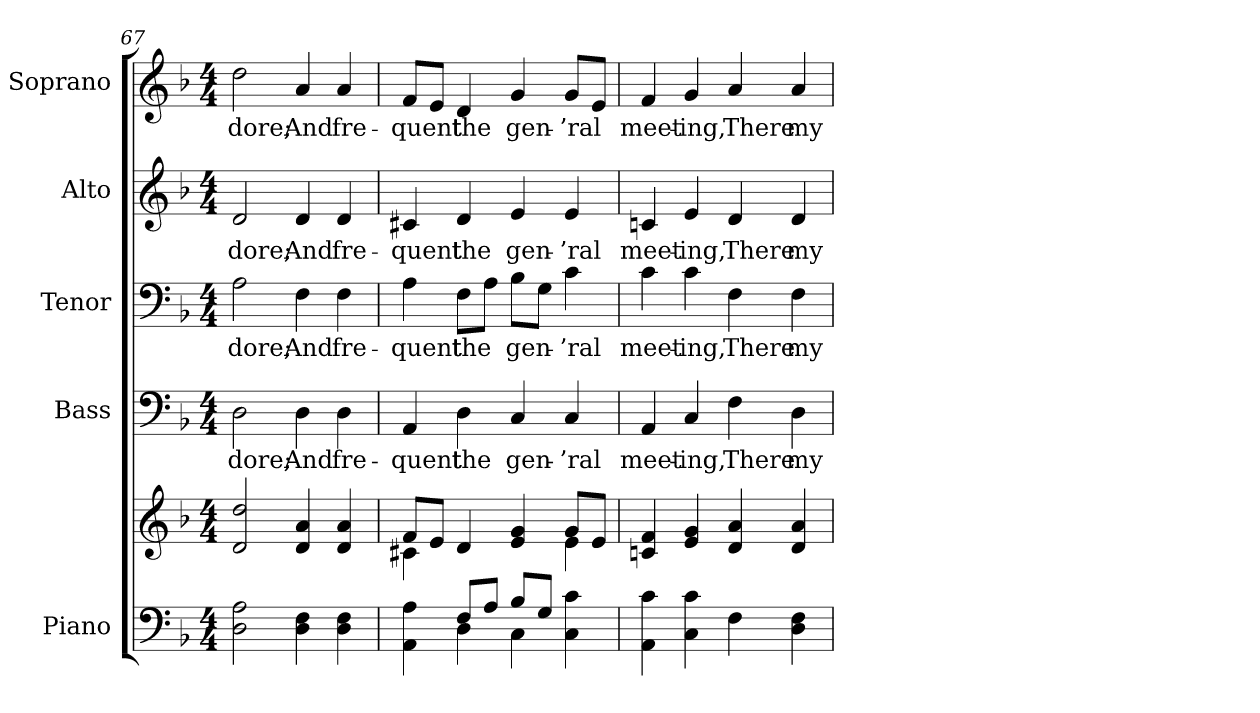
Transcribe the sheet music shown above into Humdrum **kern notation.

**kern	**kern	**kern	**text	**kern	**text	**kern	**text	**kern	**text
*part5	*part5	*part4	*part4	*part3	*part3	*part2	*part2	*part1	*part1
*staff6	*staff5	*staff4	*staff4	*staff3	*staff3	*staff2	*staff2	*staff1	*staff1
*I"Piano	*	*I"Bass	*	*I"Tenor	*	*I"Alto	*	*I"Soprano	*
*I'Pno.	*	*I'B.	*	*I'T.	*	*I'A.	*	*I'S.	*
*clefF4	*clefG2	*clefF4	*	*clefF4	*	*clefG2	*	*clefG2	*
*k[b-]	*k[b-]	*k[b-]	*	*k[b-]	*	*k[b-]	*	*k[b-]	*
*F:	*F:	*F:	*	*F:	*	*F:	*	*F:	*
*M4/4	*M4/4	*M4/4	*	*M4/4	*	*M4/4	*	*M4/4	*
=67	=67	=67	=67	=67	=67	=67	=67	=67	=67
!	!	!	!LO:LY:b:color=#000000	!	!	!	!	!	!
!	!	!	!	!	!LO:LY:b:color=#000000	!	!	!	!
!	!	!	!	!	!	!	!LO:LY:b:color=#000000	!	!
!	!	!	!	!	!	!	!	!	!LO:LY:b:color=#000000
2Di\ 2Ai	2di/ 2ddi	2Di\	-dore;	2Ai\	-dore;	2di/	-dore;	2ddi\	-dore;
!	!	!	!LO:LY:b:color=#000000	!	!	!	!	!	!
!	!	!	!	!	!LO:LY:b:color=#000000	!	!	!	!
!	!	!	!	!	!	!	!LO:LY:b:color=#000000	!	!
!	!	!	!	!	!	!	!	!	!LO:LY:b:color=#000000
4Di\ 4Fi	4di/ 4ai	4Di\	And	4Fi\	And	4di/	And	4ai/	And
!	!	!	!LO:LY:b:color=#000000	!	!	!	!	!	!
!	!	!	!	!	!LO:LY:b:color=#000000	!	!	!	!
!	!	!	!	!	!	!	!LO:LY:b:color=#000000	!	!
!	!	!	!	!	!	!	!	!	!LO:LY:b:color=#000000
4Di\ 4Fi	4di/ 4ai	4Di\	fre-	4Fi\	fre-	4di/	fre-	4ai/	fre-
=68	=68	=68	=68	=68	=68	=68	=68	=68	=68
*^	*^	*	*	*	*	*	*	*	*
!	!	!	!	!	!LO:LY:b:color=#000000	!	!	!	!	!	!
!	!	!	!	!	!	!	!LO:LY:b:color=#000000	!	!	!	!
!	!	!	!	!	!	!	!	!	!LO:LY:b:color=#000000	!	!
!	!	!	!	!	!	!	!	!	!	!	!LO:LY:b:color=#000000
4AAi\ 4Ai	4ryy	8fi/L	4c#Xi\	4AAi/	-quent	4Ai\	-quent	4c#Xi/	-quent	8fi/L	-quent
.	.	8ei/J	.	.	.	.	.	.	.	8ei/J	.
!	!	!	!	!	!LO:LY:b:color=#000000	!	!	!	!	!	!
!	!	!	!	!	!	!	!LO:LY:b:color=#000000	!	!	!	!
!	!	!	!	!	!	!	!	!	!LO:LY:b:color=#000000	!	!
!	!	!	!	!	!	!	!	!	!	!	!LO:LY:b:color=#000000
8Fi/L	4Di\	4di/	4ryy	4Di\	the	8Fi\L	the	4di/	the	4di/	the
8Ai/J	.	.	.	.	.	8Ai\J	.	.	.	.	.
!	!	!	!	!	!LO:LY:b:color=#000000	!	!	!	!	!	!
!	!	!	!	!	!	!	!LO:LY:b:color=#000000	!	!	!	!
!	!	!	!	!	!	!	!	!	!LO:LY:b:color=#000000	!	!
!	!	!	!	!	!	!	!	!	!	!	!LO:LY:b:color=#000000
8B-i/L	4Ci\	4ei/ 4gi	4ryy	4Ci/	gen-	8B-i\L	gen-	4ei/	gen-	4gi/	gen-
8Gi/J	.	.	.	.	.	8Gi\J	.	.	.	.	.
!	!	!	!	!	!LO:LY:b:color=#000000	!	!	!	!	!	!
!	!	!	!	!	!	!	!LO:LY:b:color=#000000	!	!	!	!
!	!	!	!	!	!	!	!	!	!LO:LY:b:color=#000000	!	!
!	!	!	!	!	!	!	!	!	!	!	!LO:LY:b:color=#000000
4Ci\ 4ci	4ryy	8gi/L	4ei\	4Ci/	-’ral	4ci\	-’ral	4ei/	-’ral	8gi/L	-’ral
.	.	8ei/J	.	.	.	.	.	.	.	8ei/J	.
*v	*v	*	*	*	*	*	*	*	*	*	*
*	*v	*v	*	*	*	*	*	*	*	*
=69	=69	=69	=69	=69	=69	=69	=69	=69	=69
!	!	!	!LO:LY:b:color=#000000	!	!	!	!	!	!
!	!	!	!	!	!LO:LY:b:color=#000000	!	!	!	!
!	!	!	!	!	!	!	!LO:LY:b:color=#000000	!	!
!	!	!	!	!	!	!	!	!	!LO:LY:b:color=#000000
4AAi\ 4ci	4cni/ 4fi	4AAi/	meet-	4ci\	meet-	4cni/	meet-	4fi/	meet-
!	!	!	!LO:LY:b:color=#000000	!	!	!	!	!	!
!	!	!	!	!	!LO:LY:b:color=#000000	!	!	!	!
!	!	!	!	!	!	!	!LO:LY:b:color=#000000	!	!
!	!	!	!	!	!	!	!	!	!LO:LY:b:color=#000000
4Ci\ 4ci	4ei/ 4gi	4Ci/	-ing,	4ci\	-ing,	4ei/	-ing,	4gi/	-ing,
!	!	!	!LO:LY:b:color=#000000	!	!	!	!	!	!
!	!	!	!	!	!LO:LY:b:color=#000000	!	!	!	!
!	!	!	!	!	!	!	!LO:LY:b:color=#000000	!	!
!	!	!	!	!	!	!	!	!	!LO:LY:b:color=#000000
4Fi\	4di/ 4ai	4Fi\	There	4Fi\	There	4di/	There	4ai/	There
!	!	!	!LO:LY:b:color=#000000	!	!	!	!	!	!
!	!	!	!	!	!LO:LY:b:color=#000000	!	!	!	!
!	!	!	!	!	!	!	!LO:LY:b:color=#000000	!	!
!	!	!	!	!	!	!	!	!	!LO:LY:b:color=#000000
4Di\ 4Fi	4di/ 4ai	4Di\	my	4Fi\	my	4di/	my	4ai/	my
=	=	=	=	=	=	=	=	=	=
*-	*-	*-	*-	*-	*-	*-	*-	*-	*-
